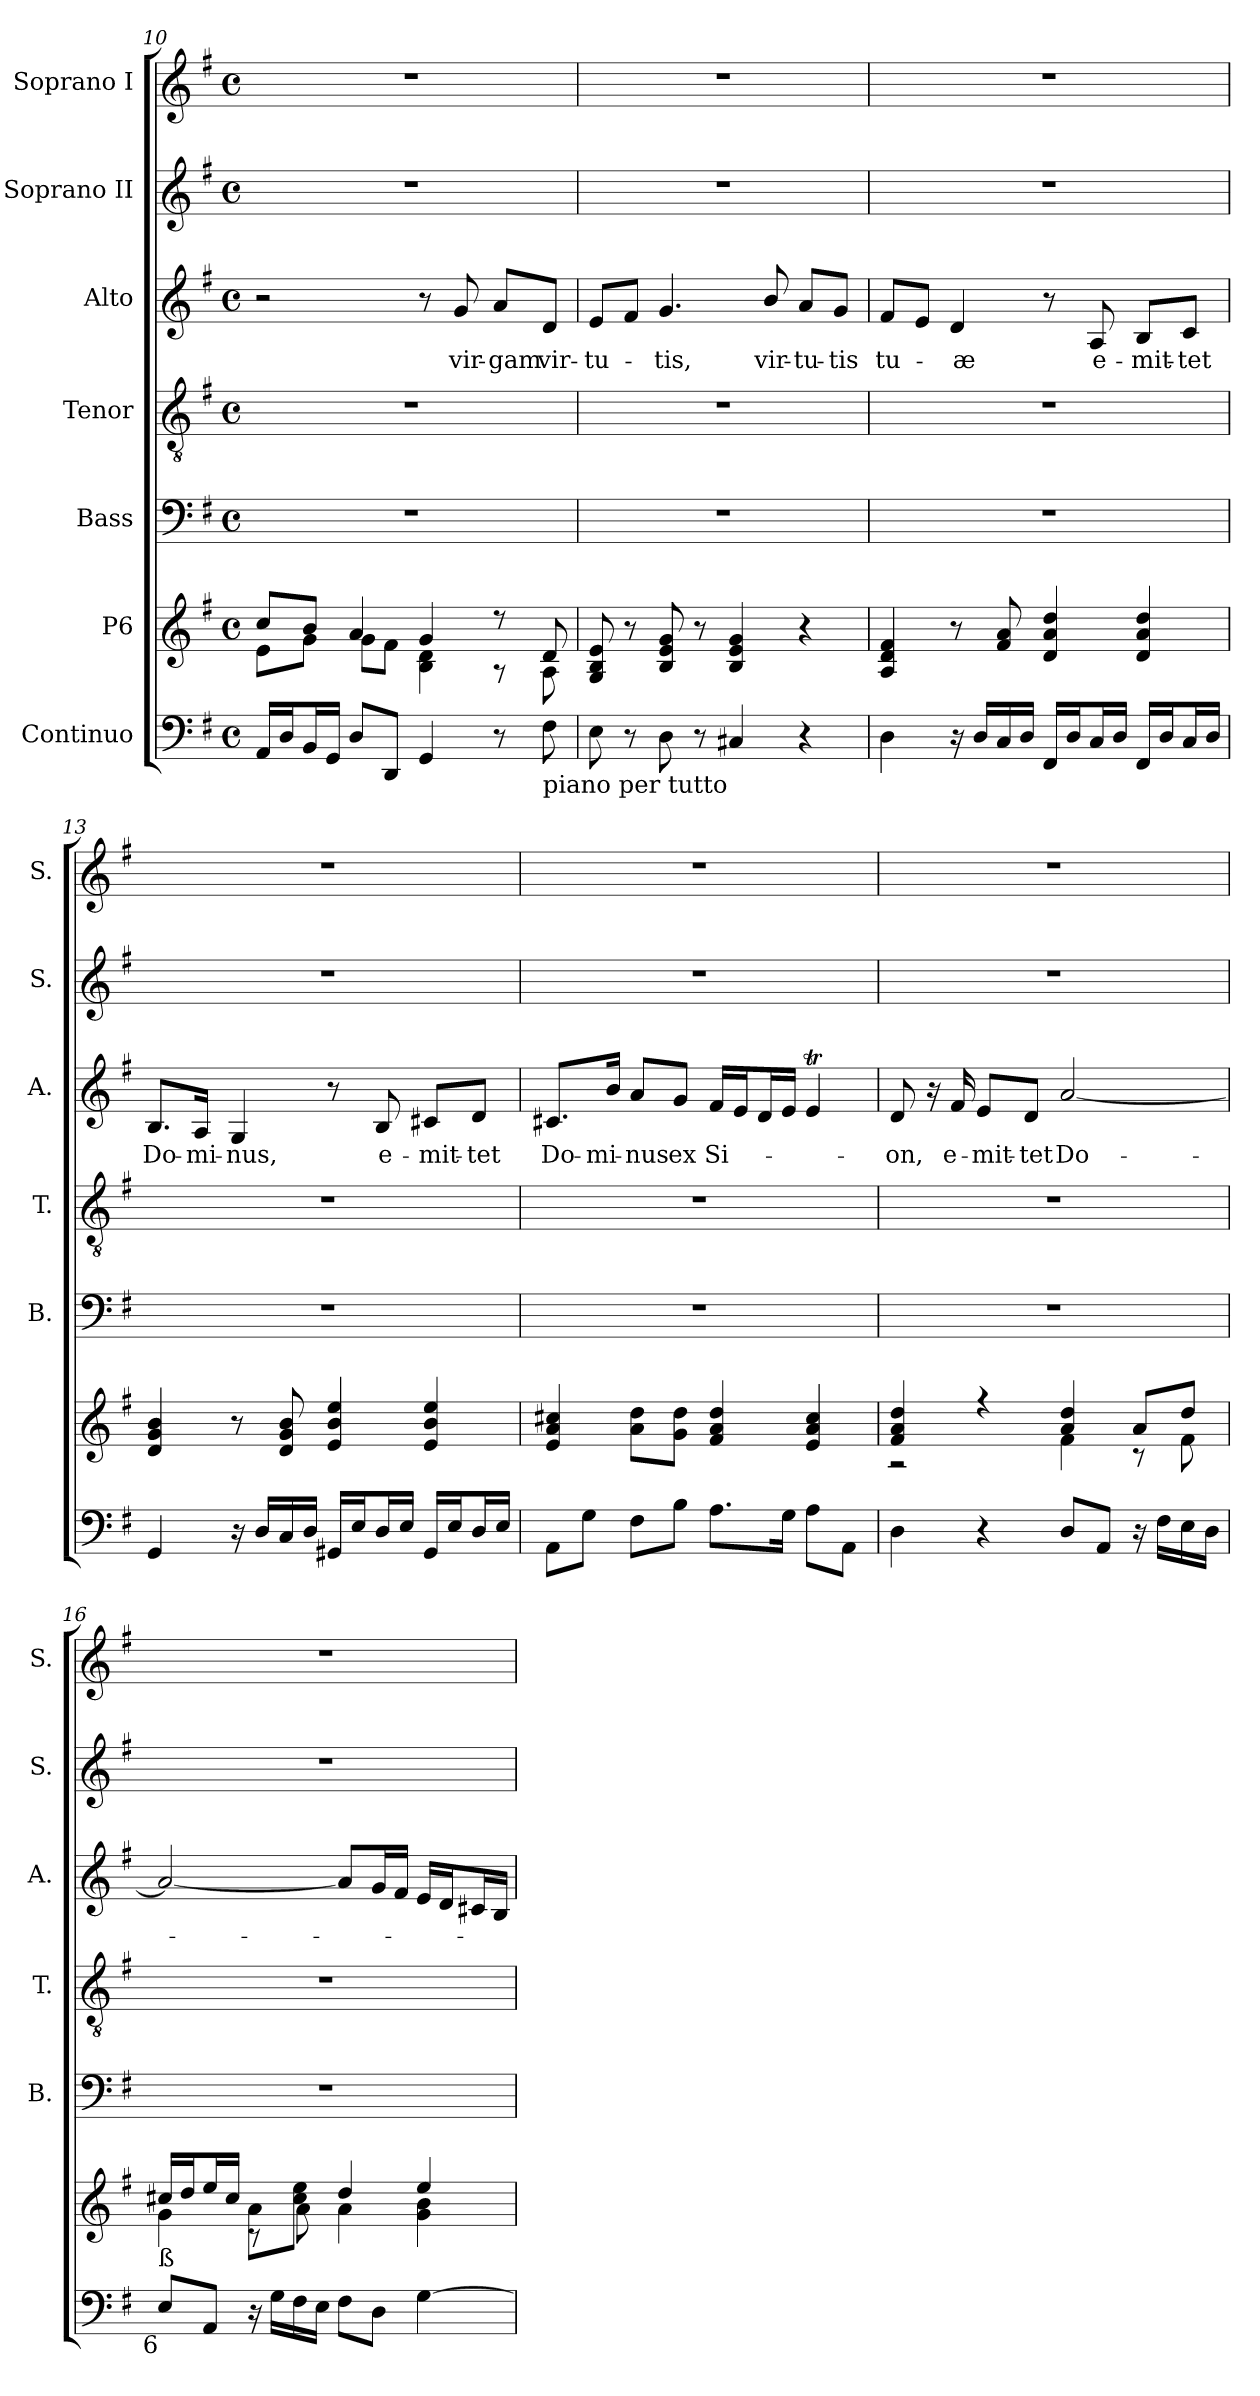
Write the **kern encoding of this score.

**kern	**kern	**kern	**kern	**kern	**text	**kern	**kern
*part7	*part6	*part5	*part4	*part3	*part3	*part2	*part1
*staff7	*staff6	*staff5	*staff4	*staff3	*staff3	*staff2	*staff1
*I"Continuo	*I"P6	*I"Bass	*I"Tenor	*I"Alto	*	*I"Soprano II	*I"Soprano I
*	*	*I'B.	*I'T.	*I'A.	*	*I'S.	*I'S.
*clefF4	*clefG2	*clefF4	*clefGv2	*clefG2	*	*clefG2	*clefG2
*	*	*	*ITrd7c12	*	*	*	*
*k[f#]	*k[f#]	*k[f#]	*k[f#]	*k[f#]	*	*k[f#]	*k[f#]
*G:	*G:	*G:	*G:	*G:	*	*G:	*G:
*M4/4	*M4/4	*M4/4	*M4/4	*M4/4	*	*M4/4	*M4/4
*met(c)	*met(c)	*met(c)	*met(c)	*met(c)	*	*met(c)	*met(c)
=10	=10	=10	=10	=10	=10	=10	=10
*	*^	*	*	*	*	*	*
16AAi/LL	8cci/L	8ei\L	1r	1r	2r	.	1r	1r
16Di/J	.	.	.	.	.	.	.	.
16BBi/L	8bi/J	8gi\J	.	.	.	.	.	.
16GGi/JJ	.	.	.	.	.	.	.	.
8Di/L	4ai/	8gi\L	.	.	.	.	.	.
8DDi/J	.	8f#i\J	.	.	.	.	.	.
4GGi/	4gi/	4Bi\ 4di	.	.	8r	.	.	.
!	!	!	!	!	!	!LO:LY:b:color=#000000	!	!
.	.	.	.	.	8gi/	vir-	.	.
!	!	!	!	!	!	!LO:LY:b:color=#000000	!	!
8r	8r	8r	.	.	8ai/L	-gam	.	.
!LO:TX:b:t=piano per tutto	!	!	!	!	!	!	!	!
!	!	!	!	!	!	!LO:LY:b:color=#000000	!	!
8F#i\	8di/	8Ai\	.	.	8di/J	vir-	.	.
*	*v	*v	*	*	*	*	*	*
=11	=11	=11	=11	=11	=11	=11	=11
*	*^	*	*	*	*	*	*
!	!	!	!	!	!	!LO:LY:b:color=#000000	!	!
*	*v	*v	*	*	*	*	*	*
8Ei\	8Gi/ 8Bi 8ei	1r	1r	8ei/L	-tu-	1r	1r
8r	8r	.	.	8f#i/J	.	.	.
!	!	!	!	!	!LO:LY:b:color=#000000	!	!
8Di\	8Bi/ 8ei 8gi	.	.	4.gi/	-tis,	.	.
8r	8r	.	.	.	.	.	.
4C#Xi/	4Bi/ 4ei 4gi	.	.	.	.	.	.
!	!	!	!	!	!LO:LY:b:color=#000000	!	!
.	.	.	.	8bi/	vir-	.	.
!	!	!	!	!	!LO:LY:b:color=#000000	!	!
4r	4r	.	.	8ai/L	-tu-	.	.
!	!	!	!	!	!LO:LY:b:color=#000000	!	!
.	.	.	.	8gi/J	-tis	.	.
=12	=12	=12	=12	=12	=12	=12	=12
!	!	!	!	!	!LO:LY:b:color=#000000	!	!
4Di\	4Ai/ 4di 4f#i	1r	1r	8f#i/L	tu-	1r	1r
.	.	.	.	8ei/J	.	.	.
!	!	!	!	!	!LO:LY:b:color=#000000	!	!
16r	8r	.	.	4di/	-æ	.	.
16Di/LL	.	.	.	.	.	.	.
16Ci/	8f#i/ 8ai	.	.	.	.	.	.
16Di/JJ	.	.	.	.	.	.	.
16FF#i/LL	4di/ 4ai 4ddi	.	.	8r	.	.	.
16Di/J	.	.	.	.	.	.	.
!	!	!	!	!	!LO:LY:b:color=#000000	!	!
16Ci/L	.	.	.	8Ai/	e-	.	.
16Di/JJ	.	.	.	.	.	.	.
!	!	!	!	!	!LO:LY:b:color=#000000	!	!
16FF#i/LL	4di/ 4ai 4ddi	.	.	8Bi/L	-mit-	.	.
16Di/J	.	.	.	.	.	.	.
!	!	!	!	!	!LO:LY:b:color=#000000	!	!
16Ci/L	.	.	.	8ci/J	-tet	.	.
16Di/JJ	.	.	.	.	.	.	.
!!LO:LB:g=z
=13	=13	=13	=13	=13	=13	=13	=13
!	!	!	!	!	!LO:LY:b:color=#000000	!	!
4GGi/	4di/ 4gi 4bi	1r	1r	8.Bi/L	Do-	1r	1r
!	!	!	!	!	!LO:LY:b:color=#000000	!	!
.	.	.	.	16Ai/Jk	-mi-	.	.
!	!	!	!	!	!LO:LY:b:color=#000000	!	!
16r	8r	.	.	4Gi/	-nus,	.	.
16Di/LL	.	.	.	.	.	.	.
16Ci/	8di/ 8gi 8bi	.	.	.	.	.	.
16Di/JJ	.	.	.	.	.	.	.
16GG#Xi/LL	4ei/ 4bi 4eei	.	.	8r	.	.	.
16Ei/J	.	.	.	.	.	.	.
!	!	!	!	!	!LO:LY:b:color=#000000	!	!
16Di/L	.	.	.	8Bi/	e-	.	.
16Ei/JJ	.	.	.	.	.	.	.
!	!	!	!	!	!LO:LY:b:color=#000000	!	!
16GG#i/LL	4ei/ 4bi 4eei	.	.	8c#Xi/L	-mit-	.	.
16Ei/J	.	.	.	.	.	.	.
!	!	!	!	!	!LO:LY:b:color=#000000	!	!
16Di/L	.	.	.	8di/J	-tet	.	.
16Ei/JJ	.	.	.	.	.	.	.
=14	=14	=14	=14	=14	=14	=14	=14
!	!	!	!	!	!LO:LY:b:color=#000000	!	!
8AAi\L	4ei/ 4ai 4cc#Xi	1r	1r	8.c#Xi/L	Do-	1r	1r
8Gi\J	.	.	.	.	.	.	.
!	!	!	!	!	!LO:LY:b:color=#000000	!	!
.	.	.	.	16bi/Jk	-mi-	.	.
!	!	!	!	!	!LO:LY:b:color=#000000	!	!
8F#i\L	8ai\ 8ddi\L	.	.	8ai/L	-nus	.	.
!	!	!	!	!	!LO:LY:b:color=#000000	!	!
8Bi\J	8gi\ 8ddi\J	.	.	8gi/J	ex	.	.
!	!	!	!	!	!LO:LY:b:color=#000000	!	!
8.Ai\L	4f#i/ 4ai 4ddi	.	.	16f#i/LL	Si-	.	.
.	.	.	.	16ei/J	.	.	.
.	.	.	.	16di/L	.	.	.
16Gi\Jk	.	.	.	16ei/JJ	.	.	.
8Ai\L	4ei/ 4ai 4cc#i	.	.	4eTi/	.	.	.
8AAi\J	.	.	.	.	.	.	.
=15	=15	=15	=15	=15	=15	=15	=15
*	*^	*	*	*	*	*	*
!	!	!	!	!	!	!LO:LY:b:color=#000000	!	!
4Di\	4f#i/ 4ai 4ddi	2r	1r	1r	8di/	-on,	1r	1r
.	.	.	.	.	16r	.	.	.
!	!	!	!	!	!	!LO:LY:b:color=#000000	!	!
.	.	.	.	.	16f#i/	e-	.	.
!	!	!	!	!	!	!LO:LY:b:color=#000000	!	!
4r	4r	.	.	.	8ei/L	-mit-	.	.
!	!	!	!	!	!	!LO:LY:b:color=#000000	!	!
.	.	.	.	.	8di/J	-tet	.	.
!	!	!	!	!	!	!LO:LY:b:color=#000000	!	!
8Di/L	4ai/ 4ddi	4f#i\	.	.	[<2ai/	Do-	.	.
8AAi/J	.	.	.	.	.	.	.	.
16r	8ai/L	8r	.	.	.	.	.	.
16F#i\LL	.	.	.	.	.	.	.	.
16Ei\	8ddi/J	8f#i\	.	.	.	.	.	.
16Di\JJ	.	.	.	.	.	.	.	.
=16	=16	=16	=16	=16	=16	=16	=16	=16
!LO:TX:b:rj:t=6	!	!	!	!	!	!	!	!
!LO:TX:t=ß	!	!	!	!	!	!	!	!
8Ei/L	16cc#Xi/LL	4gi\	1r	1r	2ai/_<	.	1r	1r
.	16ddi/J	.	.	.	.	.	.	.
8AAi/J	16eei/L	.	.	.	.	.	.	.
.	16cc#i/JJ	.	.	.	.	.	.	.
16r	8ai\L	8r	.	.	.	.	.	.
16Gi\LL	.	.	.	.	.	.	.	.
16F#i\	8cc#i\ 8eei\J	8ai\	.	.	.	.	.	.
16Ei\JJ	.	.	.	.	.	.	.	.
8F#i\L	4ddi/	4ai\	.	.	8ai/L]	.	.	.
8Di\J	.	.	.	.	16gi/L	.	.	.
.	.	.	.	.	16f#i/JJ	.	.	.
[>4Gi\	4eei/	4gi\ 4bi	.	.	16ei/LL	.	.	.
.	.	.	.	.	16di/J	.	.	.
.	.	.	.	.	16c#Xi/L	.	.	.
.	.	.	.	.	16Bi/JJ	.	.	.
*	*v	*v	*	*	*	*	*	*
=	=	=	=	=	=	=	=
*-	*-	*-	*-	*-	*-	*-	*-
